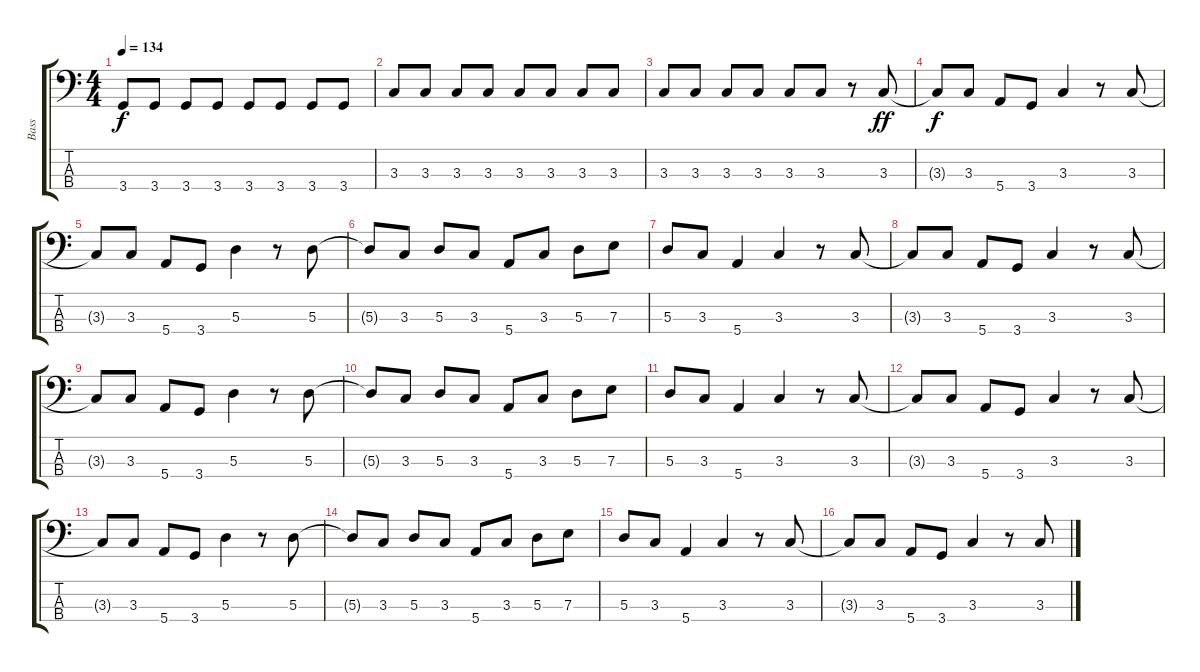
\track ("Bass" "Bass") {instrument acousticbass}
\staff {score tabs}
\tuning (G2 D2 A1 E1) {hide}
\ts (4 4)
\tempo 134
\clef f4
\ks c
3.4.8{dy f} 3.4.8 3.4.8 3.4.8 3.4.8 3.4.8 3.4.8 3.4.8 |
3.3.8 3.3.8 3.3.8 3.3.8 3.3.8 3.3.8 3.3.8 3.3.8 |
3.3.8 3.3.8 3.3.8 3.3.8 3.3.8 3.3.8 r.8 3.3.8{dy ff} |
3.3{t}.8{dy f} 3.3.8 5.4.8 3.4.8 3.3.4 r.8 3.3.8 |
3.3{t}.8 3.3.8 5.4.8 3.4.8 5.3.4 r.8 5.3.8 |
5.3{t}.8 3.3.8 5.3.8 3.3.8 5.4.8 3.3.8 5.3.8 7.3.8 |
5.3.8 3.3.8 5.4.4 3.3.4 r.8 3.3.8 |
3.3{t}.8 3.3.8 5.4.8 3.4.8 3.3.4 r.8 3.3.8 |
3.3{t}.8 3.3.8 5.4.8 3.4.8 5.3.4 r.8 5.3.8 |
5.3{t}.8 3.3.8 5.3.8 3.3.8 5.4.8 3.3.8 5.3.8 7.3.8 |
5.3.8 3.3.8 5.4.4 3.3.4 r.8 3.3.8 |
3.3{t}.8 3.3.8 5.4.8 3.4.8 3.3.4 r.8 3.3.8 |
3.3{t}.8 3.3.8 5.4.8 3.4.8 5.3.4 r.8 5.3.8 |
5.3{t}.8 3.3.8 5.3.8 3.3.8 5.4.8 3.3.8 5.3.8 7.3.8 |
5.3.8 3.3.8 5.4.4 3.3.4 r.8 3.3.8 |
3.3{t}.8 3.3.8 5.4.8 3.4.8 3.3.4 r.8 3.3.8
